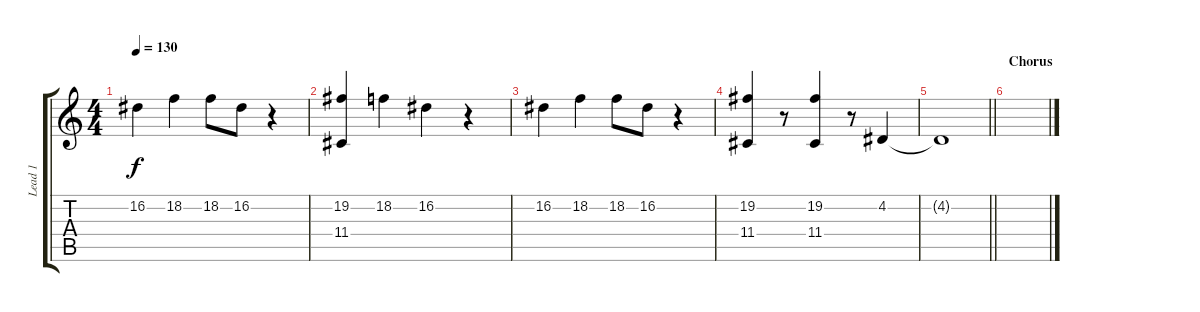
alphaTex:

\track ("Lead 1" "Lead 1") {instrument lead2sawtooth}
\staff {score tabs}
\tuning (E4 B3 G3 D3 A2 E2) {hide}
\ts (4 4)
\tempo 130
\clef g2
\ks c
16.2.4{dy f} 18.2.4 18.2.8 16.2.8 r.4 |
(19.2 11.4).4 18.2.4 16.2.4 r.4 |
16.2.4 18.2.4 18.2.8 16.2.8 r.4 |
(19.2 11.4).4 r.8 (19.2 11.4).4 r.8 4.2.4 |
\barLineRight lightlight
4.2{t}.1 |
\section ("" "Chorus")
